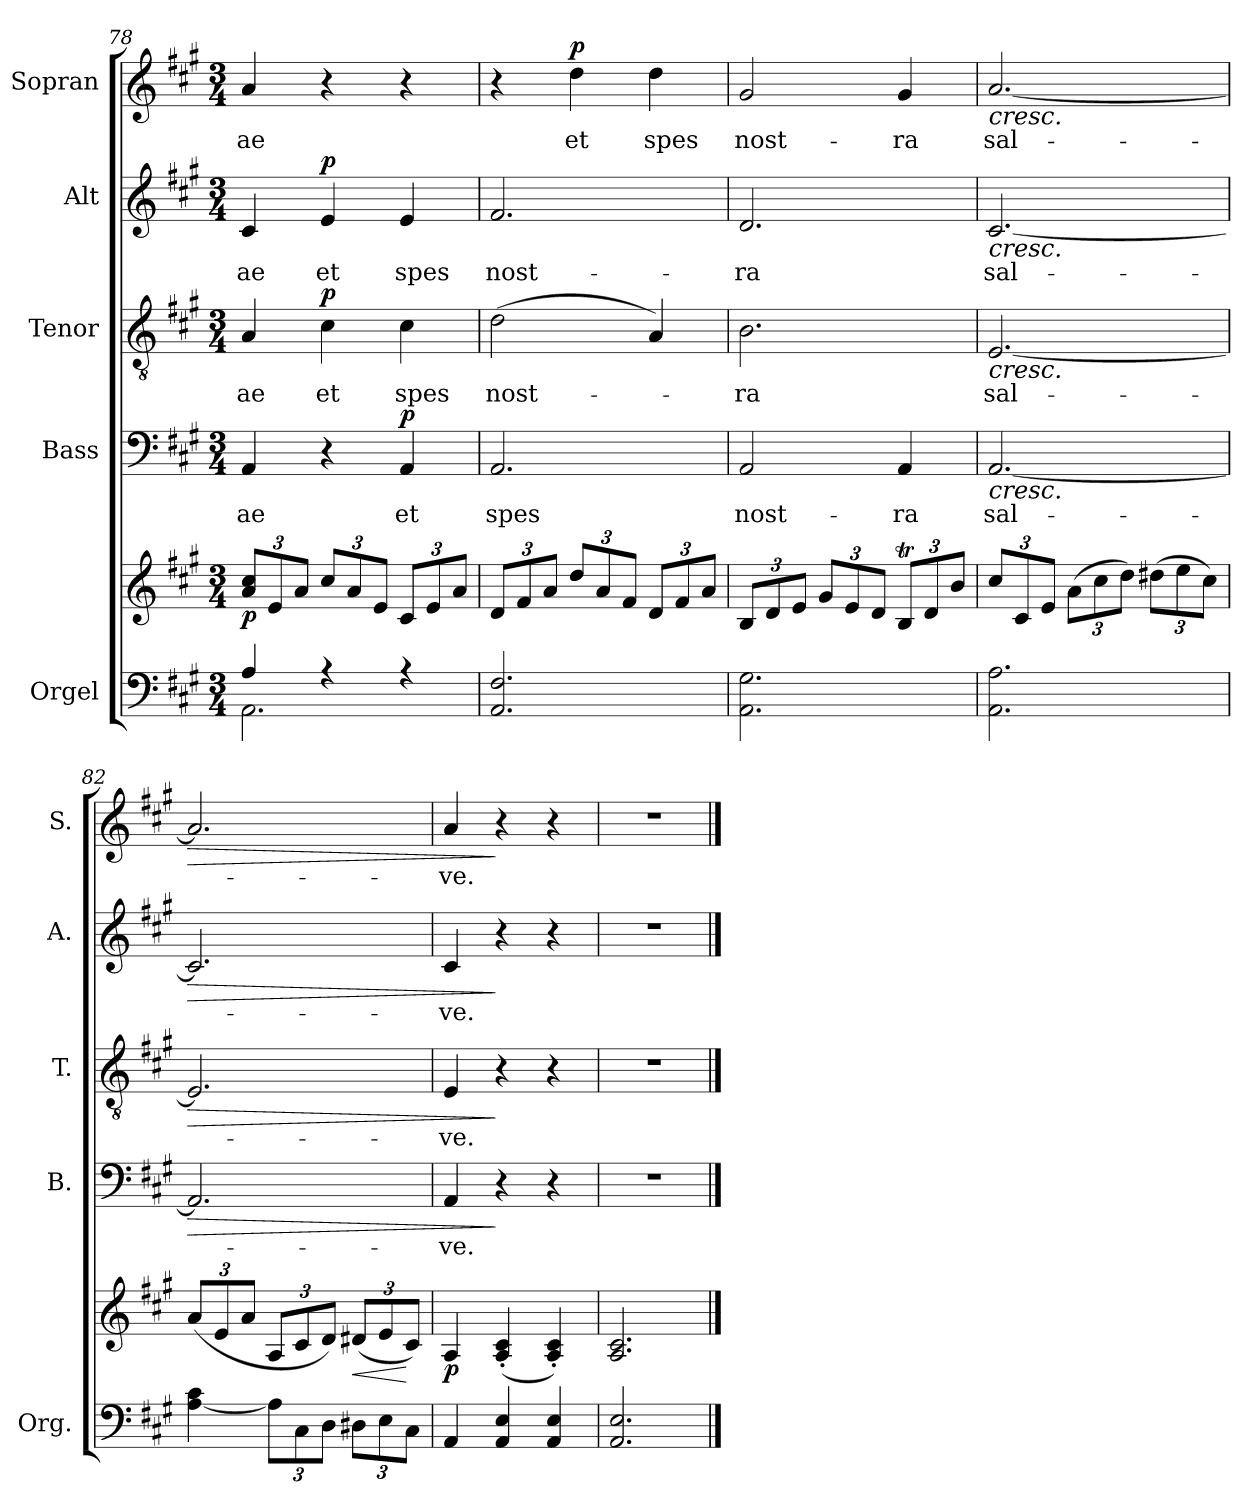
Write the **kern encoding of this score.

**kern	**kern	**dynam	**kern	**text	**dynam	**kern	**text	**dynam	**kern	**text	**dynam	**kern	**text	**dynam
*part5	*part5	*part5	*part4	*part4	*part4	*part3	*part3	*part3	*part2	*part2	*part2	*part1	*part1	*part1
*staff6	*staff5	*staff5/6	*staff4	*staff4	*staff4	*staff3	*staff3	*staff3	*staff2	*staff2	*staff2	*staff1	*staff1	*staff1
*I"Orgel	*	*	*I"Bass	*	*	*I"Tenor	*	*	*I"Alt	*	*	*I"Sopran	*	*
*I'Org.	*	*	*I'B.	*	*	*I'T.	*	*	*I'A.	*	*	*I'S.	*	*
*clefF4	*clefG2	*	*clefF4	*	*	*clefGv2	*	*	*clefG2	*	*	*clefG2	*	*
*k[f#c#g#]	*k[f#c#g#]	*	*k[f#c#g#]	*	*	*k[f#c#g#]	*	*	*k[f#c#g#]	*	*	*k[f#c#g#]	*	*
*A:	*A:	*	*A:	*	*	*A:	*	*	*A:	*	*	*A:	*	*
*M3/4	*M3/4	*	*M3/4	*	*	*M3/4	*	*	*M3/4	*	*	*M3/4	*	*
=78	=78	=78	=78	=78	=78	=78	=78	=78	=78	=78	=78	=78	=78	=78
*^	*	*	*	*	*	*	*	*	*	*	*	*	*	*
!	!	!	!LO:DY:b	!	!LO:LY:b	!	!	!LO:LY:b	!	!	!LO:LY:b	!	!	!LO:LY:b	!
4A/	2.AA\	12a/ 12cc#/L	p	4AA/	-ae	.	4A/	-ae	.	4c#/	-ae	.	4a/	-ae	.
.	.	12e/	.	.	.	.	.	.	.	.	.	.	.	.	.
.	.	12a/J	.	.	.	.	.	.	.	.	.	.	.	.	.
!	!	!	!	!	!	!	!	!LO:LY:b	!LO:DY:a	!	!LO:LY:b	!LO:DY:a	!	!	!
4rG	.	12cc#/L	.	4r	.	.	4c#\	et	p	4e/	et	p	4r	.	.
.	.	12a/	.	.	.	.	.	.	.	.	.	.	.	.	.
.	.	12e/J	.	.	.	.	.	.	.	.	.	.	.	.	.
!	!	!	!	!	!LO:LY:b	!LO:DY:a	!	!LO:LY:b	!	!	!LO:LY:b	!	!	!	!
4rG	.	12c#/L	.	4AA/	et	p	4c#\	spes	.	4e/	spes	.	4r	.	.
.	.	12e/	.	.	.	.	.	.	.	.	.	.	.	.	.
.	.	12a/J	.	.	.	.	.	.	.	.	.	.	.	.	.
*v	*v	*	*	*	*	*	*	*	*	*	*	*	*	*	*
!!LO:LB:g=z
=79	=79	=79	=79	=79	=79	=79	=79	=79	=79	=79	=79	=79	=79	=79
!	!	!	!	!LO:LY:b	!	!	!LO:LY:b	!	!	!LO:LY:b	!	!	!	!
2.AA/ 2.F#/	12d/L	.	2.AA/	spes	.	(>2d\	nost-	.	2.f#/	nost-	.	4r	.	.
.	12f#/	.	.	.	.	.	.	.	.	.	.	.	.	.
.	12a/J	.	.	.	.	.	.	.	.	.	.	.	.	.
!	!	!	!	!	!	!	!	!	!	!	!	!	!LO:LY:b	!LO:DY:a
.	12dd/L	.	.	.	.	.	.	.	.	.	.	4dd\	et	p
.	12a/	.	.	.	.	.	.	.	.	.	.	.	.	.
.	12f#/J	.	.	.	.	.	.	.	.	.	.	.	.	.
!	!	!	!	!	!	!	!	!	!	!	!	!	!LO:LY:b	!
.	12d/L	.	.	.	.	4A/)	.	.	.	.	.	4dd\	spes	.
.	12f#/	.	.	.	.	.	.	.	.	.	.	.	.	.
.	12a/J	.	.	.	.	.	.	.	.	.	.	.	.	.
=80	=80	=80	=80	=80	=80	=80	=80	=80	=80	=80	=80	=80	=80	=80
!	!	!	!	!LO:LY:b	!	!	!LO:LY:b	!	!	!LO:LY:b	!	!	!LO:LY:b	!
2.AA\ 2.G#\	12B/L	.	2AA/	nost-	.	2.B\	-ra	.	2.d/	-ra	.	2g#/	nost-	.
.	12d/	.	.	.	.	.	.	.	.	.	.	.	.	.
.	12e/J	.	.	.	.	.	.	.	.	.	.	.	.	.
.	12g#/L	.	.	.	.	.	.	.	.	.	.	.	.	.
.	12e/	.	.	.	.	.	.	.	.	.	.	.	.	.
.	12d/J	.	.	.	.	.	.	.	.	.	.	.	.	.
!	!	!	!	!LO:LY:b	!	!	!	!	!	!	!	!	!LO:LY:b	!
.	12BT/L	.	4AA/	-ra	.	.	.	.	.	.	.	4g#/	-ra	.
.	12d/	.	.	.	.	.	.	.	.	.	.	.	.	.
.	12b/J	.	.	.	.	.	.	.	.	.	.	.	.	.
=81	=81	=81	=81	=81	=81	=81	=81	=81	=81	=81	=81	=81	=81	=81
*	*Xbrackettup	*	*	*	*	*	*	*	*	*	*	*	*	*
!	!	!	!	!LO:LY:b	!LO:HP:b	!	!LO:LY:b	!LO:HP:b	!	!LO:LY:b	!LO:HP:b	!	!LO:LY:b	!LO:HP:b
2.AA\ 2.A\	12cc#/L	.	[2.AA/	sal-	<	[2.E/	sal-	<	[2.c#/	sal-	<	[2.a/	sal-	<
.	12c#/	.	.	.	.	.	.	.	.	.	.	.	.	.
.	12e/J	.	.	.	.	.	.	.	.	.	.	.	.	.
*	*brackettup	*	*	*	*	*	*	*	*	*	*	*	*	*
.	(>12a\L	.	.	.	.	.	.	.	.	.	.	.	.	.
.	12cc#\	.	.	.	.	.	.	.	.	.	.	.	.	.
.	12dd\J)	.	.	.	.	.	.	.	.	.	.	.	.	.
.	(>12dd#X\L	.	.	.	.	.	.	.	.	.	.	.	.	.
.	12ee\	.	.	.	.	.	.	.	.	.	.	.	.	.
.	12cc#\J)	.	.	.	.	.	.	.	.	.	.	.	.	.
=82	=82	=82	=82	=82	=82	=82	=82	=82	=82	=82	=82	=82	=82	=82
!	!	!	!	!	!LO:HP:b	!	!	!LO:HP:b	!	!	!LO:HP:b	!	!	!LO:HP:b
[<4A\ 4c#\	(<12a/L	.	2.AA/]	.	>	2.E/]	.	>	2.c#/]	.	>	2.a/]	.	>
.	12e/	.	.	.	.	.	.	.	.	.	.	.	.	.
.	12a/J	.	.	.	.	.	.	.	.	.	.	.	.	.
12A\L]	12A/L	.	.	.	.	.	.	.	.	.	.	.	.	.
12C#\	12c#/	.	.	.	.	.	.	.	.	.	.	.	.	.
12D\J	12d/J)	.	.	.	.	.	.	.	.	.	.	.	.	.
!	!	!LO:HP:b	!	!	!	!	!	!	!	!	!	!	!	!
12D#X\L	(<12d#X/L	<	.	.	.	.	.	.	.	.	.	.	.	.
12E\	12e/	.	.	.	.	.	.	.	.	.	.	.	.	.
12C#\J	12c#/J)	[	.	.	.	.	.	.	.	.	.	.	.	.
.	.	.	.	.	[	.	.	[	.	.	[	.	.	[
=83	=83	=83	=83	=83	=83	=83	=83	=83	=83	=83	=83	=83	=83	=83
!	!	!LO:DY:b	!	!LO:LY:b	!	!	!LO:LY:b	!	!	!LO:LY:b	!	!	!LO:LY:b	!
4AA/	4A/	p	4AA/	-ve.	.	4E/	-ve.	.	4c#/	-ve.	.	4a/	-ve.	.
4AA/ 4E/	(<4A/'< 4c#/'<	.	4r	.	]	4r	.	]	4r	.	]	4r	.	]
4AA/ 4E/	4A/'< 4c#/'<)	.	4r	.	.	4r	.	.	4r	.	.	4r	.	.
=84	=84	=84	=84	=84	=84	=84	=84	=84	=84	=84	=84	=84	=84	=84
2.AA/ 2.E/	2.A/ 2.c#/	.	2.r	.	.	2.r	.	.	2.r	.	.	2.r	.	.
==	==	==	==	==	==	==	==	==	==	==	==	==	==	==
*-	*-	*-	*-	*-	*-	*-	*-	*-	*-	*-	*-	*-	*-	*-
